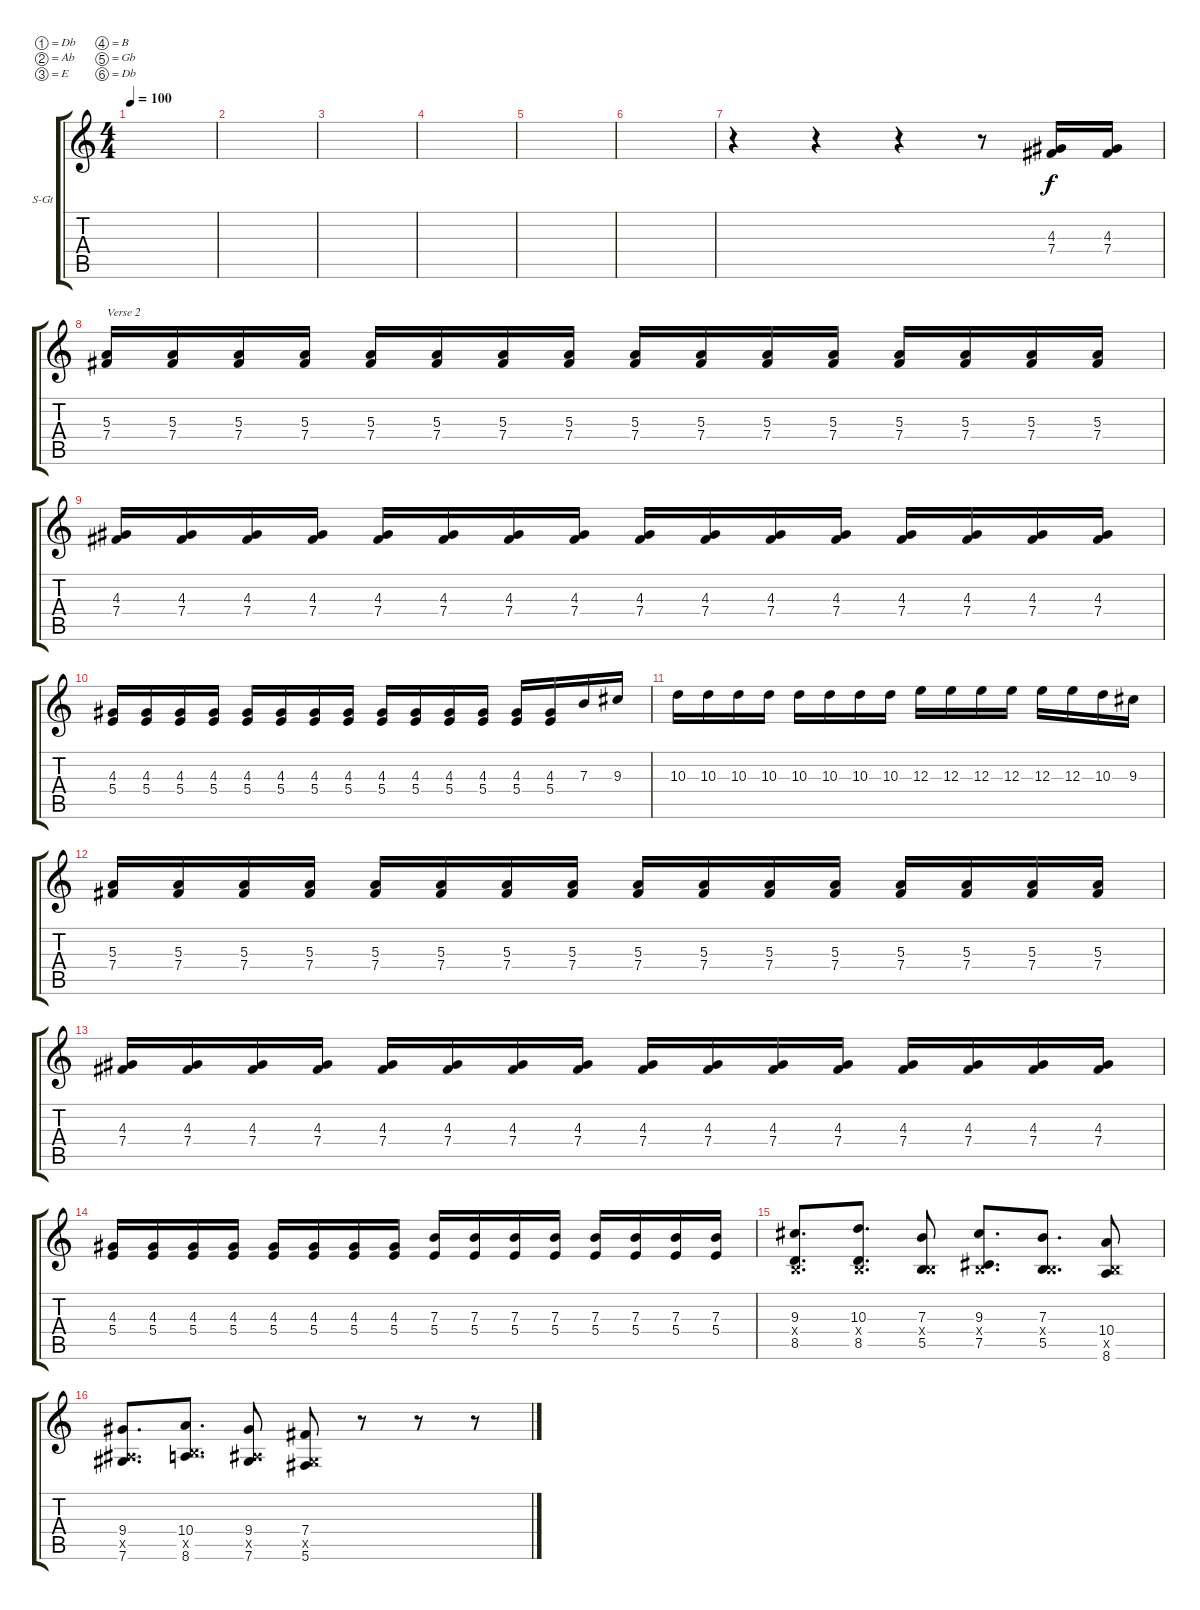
\bracketExtendMode groupsimilarinstruments
\firstSystemTrackNameOrientation horizontal
\otherSystemsTrackNameOrientation horizontal
\track ("Clean Guitar" "S-Gt") {instrument acousticguitarsteel}
\staff {score tabs}
\tuning (Db4 Ab3 E3 B2 Gb2 Db2)
\ts (4 4)
\tempo 100
\clef g2
\ks c
|
|
|
|
|
|
r.4 r.4 r.4 r.8 (4.3 7.4).16 (4.3 7.4).16 |
(5.3 7.4).16{txt "Verse 2"} (5.3 7.4).16 (5.3 7.4).16 (5.3 7.4).16 (5.3 7.4).16 (5.3 7.4).16 (5.3 7.4).16 (5.3 7.4).16 (5.3 7.4).16 (5.3 7.4).16 (5.3 7.4).16 (5.3 7.4).16 (5.3 7.4).16 (5.3 7.4).16 (5.3 7.4).16 (5.3 7.4).16 |
(4.3 7.4).16 (4.3 7.4).16 (4.3 7.4).16 (4.3 7.4).16 (4.3 7.4).16 (4.3 7.4).16 (4.3 7.4).16 (4.3 7.4).16 (4.3 7.4).16 (4.3 7.4).16 (4.3 7.4).16 (4.3 7.4).16 (4.3 7.4).16 (4.3 7.4).16 (4.3 7.4).16 (4.3 7.4).16 |
(4.3 5.4).16 (4.3 5.4).16 (4.3 5.4).16 (4.3 5.4).16 (4.3 5.4).16 (4.3 5.4).16 (4.3 5.4).16 (4.3 5.4).16 (4.3 5.4).16 (4.3 5.4).16 (4.3 5.4).16 (4.3 5.4).16 (4.3 5.4).16 (4.3 5.4).16 7.3.16 9.3.16 |
10.3.16 10.3.16 10.3.16 10.3.16 10.3.16 10.3.16 10.3.16 10.3.16 12.3.16 12.3.16 12.3.16 12.3.16 12.3.16 12.3.16 10.3.16 9.3.16 |
(5.3 7.4).16 (5.3 7.4).16 (5.3 7.4).16 (5.3 7.4).16 (5.3 7.4).16 (5.3 7.4).16 (5.3 7.4).16 (5.3 7.4).16 (5.3 7.4).16 (5.3 7.4).16 (5.3 7.4).16 (5.3 7.4).16 (5.3 7.4).16 (5.3 7.4).16 (5.3 7.4).16 (5.3 7.4).16 |
(4.3 7.4).16 (4.3 7.4).16 (4.3 7.4).16 (4.3 7.4).16 (4.3 7.4).16 (4.3 7.4).16 (4.3 7.4).16 (4.3 7.4).16 (4.3 7.4).16 (4.3 7.4).16 (4.3 7.4).16 (4.3 7.4).16 (4.3 7.4).16 (4.3 7.4).16 (4.3 7.4).16 (4.3 7.4).16 |
(4.3 5.4).16 (4.3 5.4).16 (4.3 5.4).16 (4.3 5.4).16 (4.3 5.4).16 (4.3 5.4).16 (4.3 5.4).16 (4.3 5.4).16 (7.3 5.4).16 (7.3 5.4).16 (7.3 5.4).16 (7.3 5.4).16 (7.3 5.4).16 (7.3 5.4).16 (7.3 5.4).16 (7.3 5.4).16 |
(8.5 0.4{x} 9.3).8{d} (8.5 0.4{x} 10.3).8{d} (5.5 0.4{x} 7.3).8 (7.5 0.4{x} 9.3).8{d} (5.5 0.4{x} 7.3).8{d} (8.6 5.5{x} 10.4).8 |
(7.6 4.5{x} 9.4).8{d} (8.6 5.5{x} 10.4).8{d} (7.6 4.5{x} 9.4).8 (5.6 2.5{x} 7.4).8 r.8 r.8 r.8
